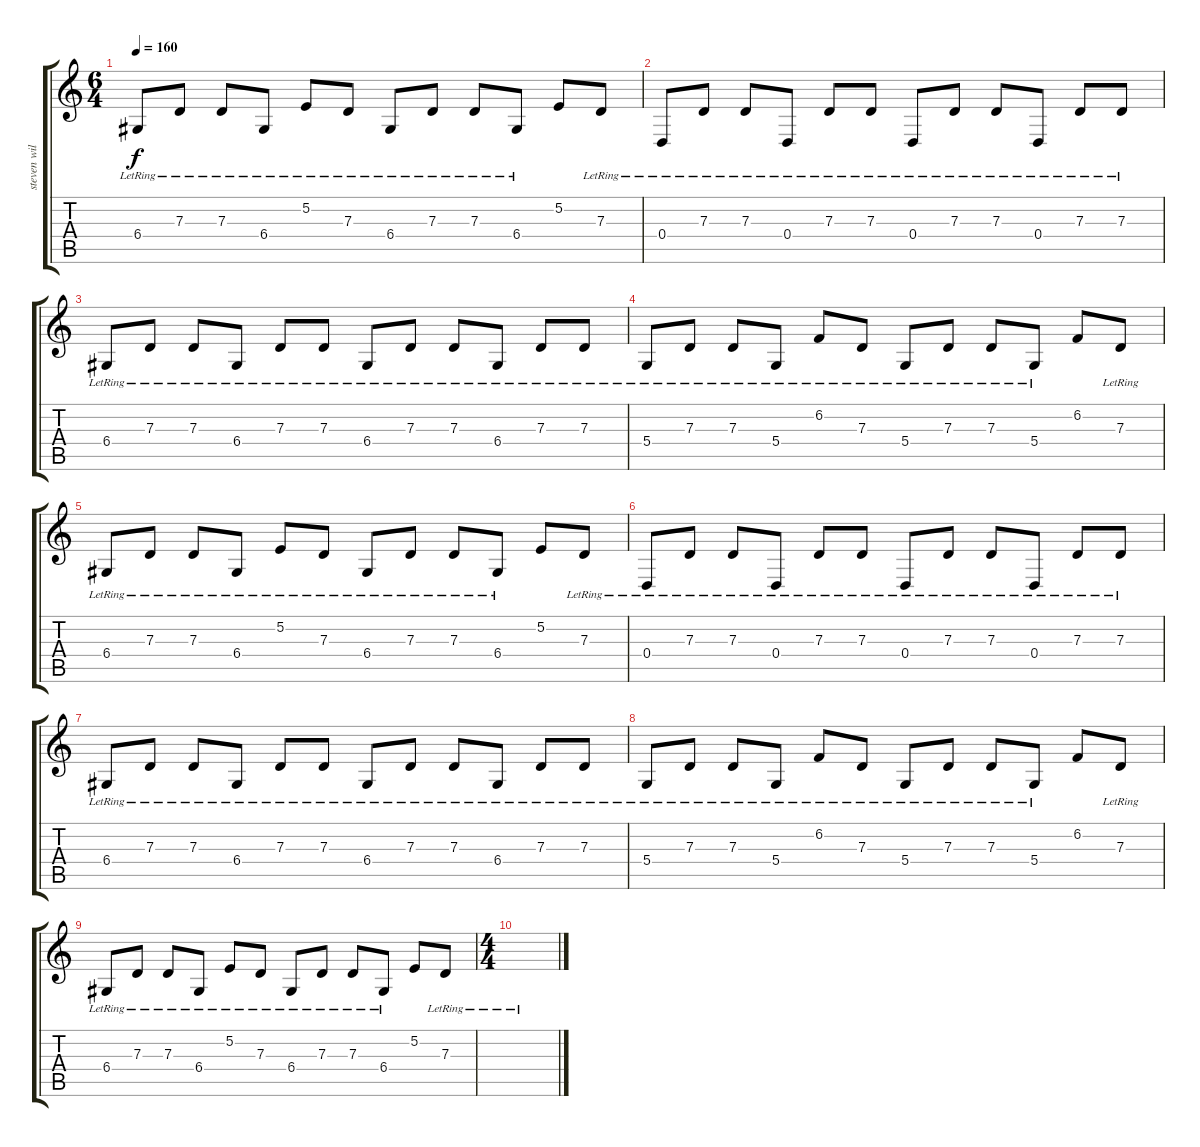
\track ("steven wilson ( guitar 2 )" "steven wil") {instrument stringensemble1}
\staff {score tabs}
\tuning (E4 B3 G3 D3 A2 D2) {hide}
\ts (6 4)
\tempo 160
\clef g2
\ks c
6.4{lr}.8{dy f} 7.3{lr}.8 7.3{lr}.8 6.4{lr}.8 5.2{lr}.8 7.3{lr}.8 6.4{lr}.8 7.3{lr}.8 7.3{lr}.8 6.4{lr}.8 5.2.8 7.3{lr}.8 |
0.4{lr}.8{volume 11 instrument stringensemble1} 7.3{lr}.8 7.3{lr}.8 0.4{lr}.8 7.3{lr}.8 7.3{lr}.8 0.4{lr}.8 7.3{lr}.8 7.3{lr}.8 0.4{lr}.8 7.3{lr}.8 7.3{lr}.8 |
6.4{lr}.8 7.3{lr}.8 7.3{lr}.8 6.4{lr}.8 7.3{lr}.8 7.3{lr}.8 6.4{lr}.8 7.3{lr}.8 7.3{lr}.8 6.4{lr}.8 7.3{lr}.8 7.3{lr}.8 |
5.4{lr}.8 7.3{lr}.8 7.3{lr}.8 5.4{lr}.8 6.2{lr}.8 7.3{lr}.8 5.4{lr}.8 7.3{lr}.8 7.3{lr}.8 5.4{lr}.8 6.2.8 7.3{lr}.8 |
6.4{lr}.8 7.3{lr}.8 7.3{lr}.8 6.4{lr}.8 5.2{lr}.8 7.3{lr}.8 6.4{lr}.8 7.3{lr}.8 7.3{lr}.8 6.4{lr}.8 5.2.8 7.3{lr}.8 |
0.4{lr}.8 7.3{lr}.8 7.3{lr}.8 0.4{lr}.8 7.3{lr}.8 7.3{lr}.8 0.4{lr}.8 7.3{lr}.8 7.3{lr}.8 0.4{lr}.8 7.3{lr}.8 7.3{lr}.8 |
6.4{lr}.8 7.3{lr}.8 7.3{lr}.8 6.4{lr}.8 7.3{lr}.8 7.3{lr}.8 6.4{lr}.8 7.3{lr}.8 7.3{lr}.8 6.4{lr}.8 7.3{lr}.8 7.3{lr}.8 |
5.4{lr}.8 7.3{lr}.8 7.3{lr}.8 5.4{lr}.8 6.2{lr}.8 7.3{lr}.8 5.4{lr}.8 7.3{lr}.8 7.3{lr}.8 5.4{lr}.8 6.2.8 7.3{lr}.8 |
6.4{lr}.8 7.3{lr}.8 7.3{lr}.8 6.4{lr}.8 5.2{lr}.8 7.3{lr}.8 6.4{lr}.8 7.3{lr}.8 7.3{lr}.8 6.4{lr}.8 5.2.8 7.3{lr}.8 |
\ts (4 4)
